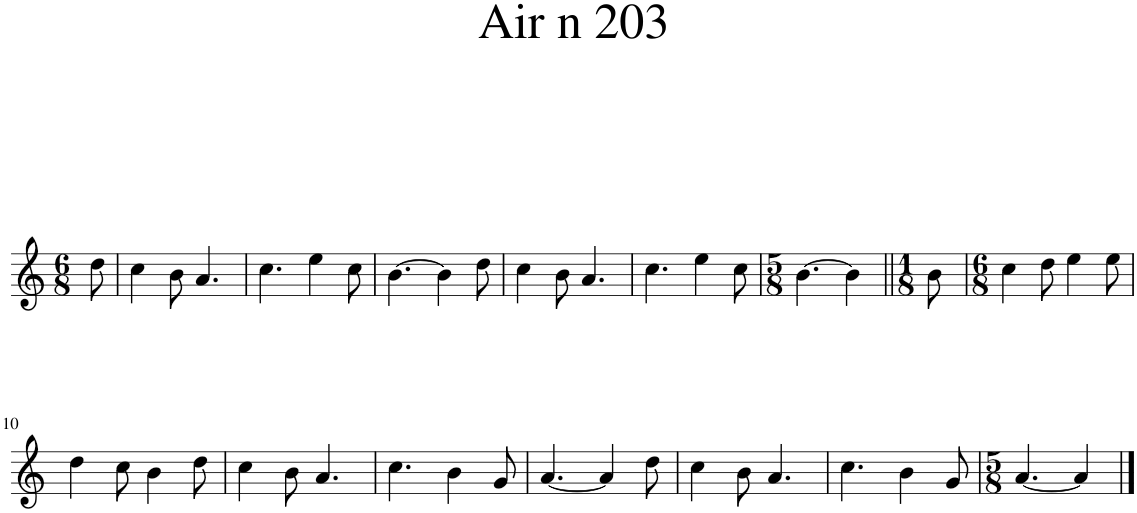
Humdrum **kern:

**kern
*part1
*staff1
*I"Piano
*I'Pno.
*clefG2
*k[]
*M6/8
=1
8dd\
=2
4cc\
8b\
4.a/
=3
4.cc\
4ee\
8cc\
=4
[4.b\
4b\]
8dd\
=5
4cc\
8b\
4.a/
=6
4.cc\
4ee\
8cc\
=7
*M5/8
[4.b\
4b\]
=8||
*M1/8
8b\
=9
*M6/8
4cc\
8dd\
4ee\
8ee\
!!LO:LB:g=z
=10
4dd\
8cc\
4b\
8dd\
=11
4cc\
8b\
4.a/
=12
4.cc\
4b\
8g/
=13
[4.a/
4a/]
8dd\
=14
4cc\
8b\
4.a/
=15
4.cc\
4b\
8g/
=16
*M5/8
[4.a/
4a/]
==
*-
